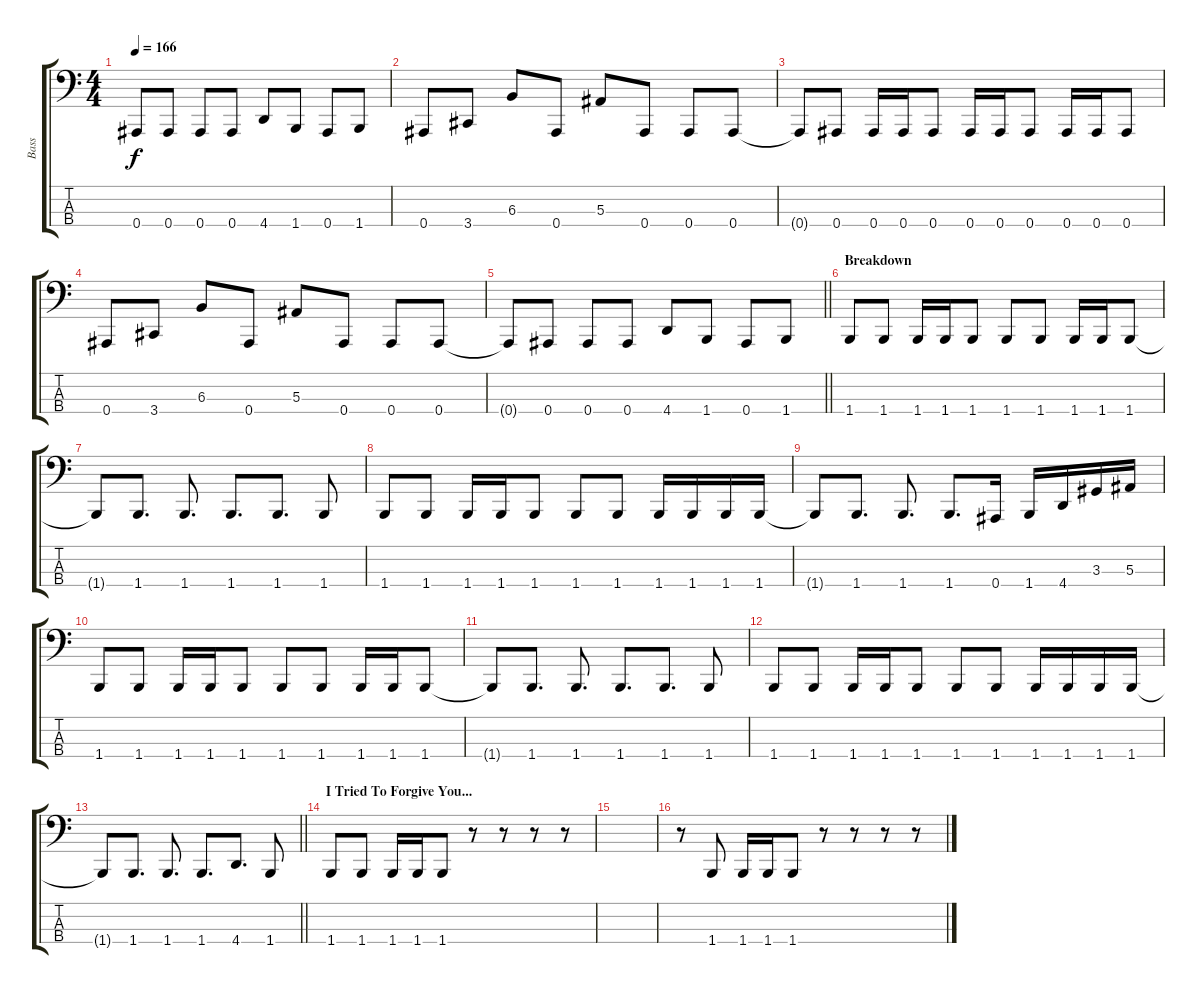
\track ("Bass" "Bass") {instrument electricbasspick}
\staff {score tabs}
\tuning (Eb2 Bb1 F1 Bb0) {hide}
\ts (4 4)
\tempo 166
\clef f4
\ks c
0.4{t}.8{dy f} 0.4.8 0.4.8 0.4.8 4.4.8 1.4.8 0.4.8 1.4.8 |
0.4.8 3.4.8 6.3.8 0.4.8 5.3.8 0.4.8 0.4.8 0.4.8 |
0.4{t}.8 0.4.8 0.4.16 0.4.16 0.4.8 0.4.16 0.4.16 0.4.8 0.4.16 0.4.16 0.4.8 |
0.4.8 3.4.8 6.3.8 0.4.8 5.3.8 0.4.8 0.4.8 0.4.8 |
\barLineRight lightlight
0.4{t}.8 0.4.8 0.4.8 0.4.8 4.4.8 1.4.8 0.4.8 1.4.8 |
\section ("" "Breakdown")
1.4.8 1.4.8 1.4.16 1.4.16 1.4.8 1.4.8 1.4.8 1.4.16 1.4.16 1.4.8 |
1.4{t}.8 1.4.8{d} 1.4.8{d} 1.4.8{d} 1.4.8{d} 1.4.8 |
1.4.8 1.4.8 1.4.16 1.4.16 1.4.8 1.4.8 1.4.8 1.4.16 1.4.16 1.4.16 1.4.16 |
1.4{t}.8 1.4.8{d} 1.4.8{d} 1.4.8{d} 0.4.16 1.4.16 4.4.16 3.3.16 5.3.16 |
1.4.8 1.4.8 1.4.16 1.4.16 1.4.8 1.4.8 1.4.8 1.4.16 1.4.16 1.4.8 |
1.4{t}.8 1.4.8{d} 1.4.8{d} 1.4.8{d} 1.4.8{d} 1.4.8 |
1.4.8 1.4.8 1.4.16 1.4.16 1.4.8 1.4.8 1.4.8 1.4.16 1.4.16 1.4.16 1.4.16 |
\barLineRight lightlight
1.4{t}.8 1.4.8{d} 1.4.8{d} 1.4.8{d} 4.4.8{d} 1.4.8 |
\section ("" "I Tried To Forgive You...")
1.4.8 1.4.8 1.4.16 1.4.16 1.4.8 r.8 r.8 r.8 r.8 |
|
r.8 1.4.8 1.4.16 1.4.16 1.4.8 r.8 r.8 r.8 r.8
